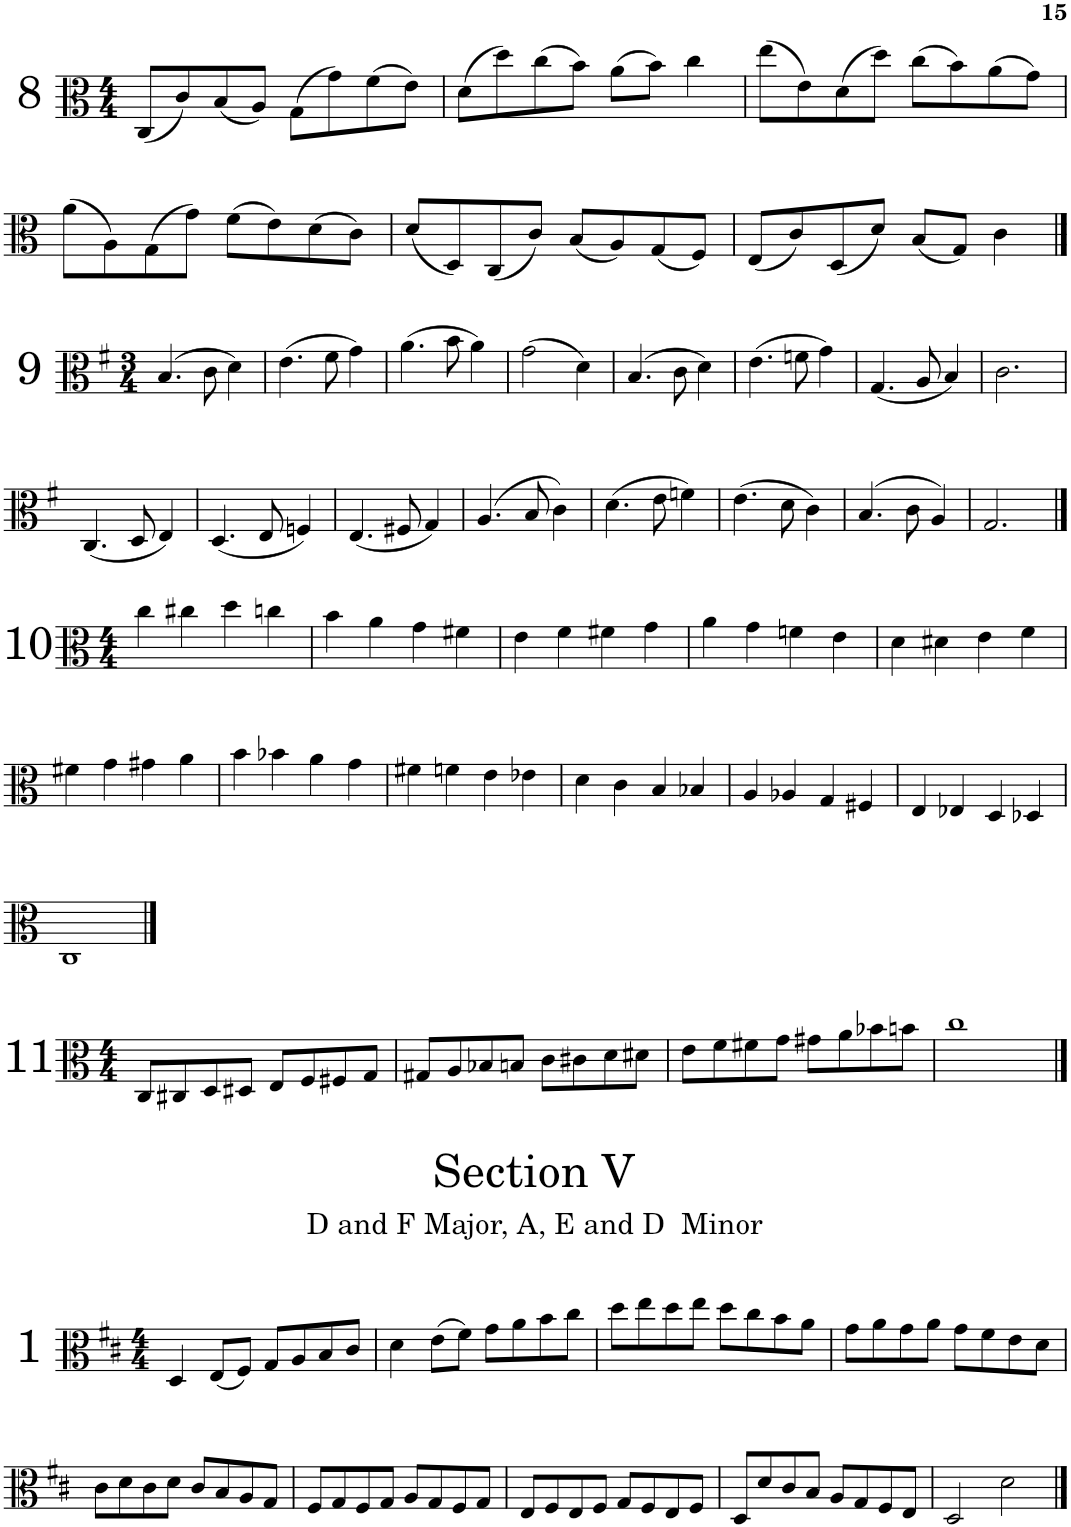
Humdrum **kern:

**kern
*part1
*staff1
*I"Piano
*I'Pno
!!LO:PB:g=z
*clefC3
*k[]
*M4/4
=1
(8C/L
8c/)
(8B/
8A/J)
(8G\L
8g\)
(8f\
8e\J)
=2
(8d\L
8dd\)
(8cc\
8b\J)
(8a\L
8b\J)
4cc\
=3
(8ee\L
8e\)
(8d\
8dd\J)
(8cc\L
8b\)
(8a\
8g\J)
!!LO:LB:g=z
=4
(8a\L
8A\)
(8G\
8g\J)
(8f\L
8e\)
(8d\
8c\J)
=5
(8d/L
8D/)
(8C/
8c/J)
(8B/L
8A/)
(8G/
8F/J)
=6
(8E/L
8c/)
(8D/
8d/J)
(8B/L
8G/J)
4c\
!!LO:LB:g=z
==1
*k[f#]
*M3/4
(4.B/
8c\
4d\)
=2
(4.e\
8f#\
4g\)
=3
(4.a\
8b\
4a\)
=4
(2g\
4d\)
=5
(4.B/
8c\
4d\)
=6
(4.e\
8fn\
4g\)
=7
(4.G/
8A/
4B/)
=8
2.c\
!!LO:LB:g=z
=9
(4.C/
8D/
4E/)
=10
(4.D/
8E/
4Fn/)
=11
(4.E/
8F#X/
4G/)
=12
(4.A/
8B/
4c\)
=13
(4.d\
8e\
4fn\)
=14
(4.e\
8d\
4c\)
=15
(4.B/
8c\
4A/)
=16
2.G/
!!LO:LB:g=z
==1
*k[]
*M4/4
4cc\
4cc#X\
4dd\
4ccn\
=2
4b\
4a\
4g\
4f#X\
=3
4e\
4f\
4f#X\
4g\
=4
4a\
4g\
4fn\
4e\
=5
4d\
4d#X\
4e\
4f\
!!LO:LB:g=z
=6
4f#X\
4g\
4g#X\
4a\
=7
4b\
4b-X\
4a\
4g\
=8
4f#X\
4fn\
4e\
4e-X\
=9
4d\
4c\
4B/
4B-X/
=10
*k[]
4A/
4A-X/
4G/
4F#X/
=11
4E/
4E-X/
4D/
4D-X/
!!LO:LB:g=z
=12
1C
!!LO:LB:g=z
==1
*M4/4
8C/L
8C#X/
8D/
8D#X/J
8E/L
8F/
8F#X/
8G/J
=2
8G#X/L
8A/
8B-X/
8Bn/J
8c\L
8c#X\
8d\
8d#X\J
=3
8e\L
8f\
8f#X\
8g\J
8g#X\L
8a\
8b-X\
8bn\J
=4
1cc
!!LO:LB:g=z
==1
*k[f#c#]
*M4/4
4D/
(8E/L
8F#/J)
8G/L
8A/
8B/
8c#/J
=2
4d\
(8e\L
8f#\J)
8g\L
8a\
8b\
8cc#\J
=3
8dd\L
8ee\
8dd\
8ee\J
8dd\L
8cc#\
8b\
8a\J
=4
8g\L
8a\
8g\
8a\J
8g\L
8f#\
8e\
8d\J
!!LO:LB:g=z
=5
8c#\L
8d\
8c#\
8d\J
8c#/L
8B/
8A/
8G/J
=6
8F#/L
8G/
8F#/
8G/J
8A/L
8G/
8F#/
8G/J
=7
8E/L
8F#/
8E/
8F#/J
8G/L
8F#/
8E/
8F#/J
=8
8D/L
8d/
8c#/
8B/J
8A/L
8G/
8F#/
8E/J
=9
2D/
2d\
==
*-
